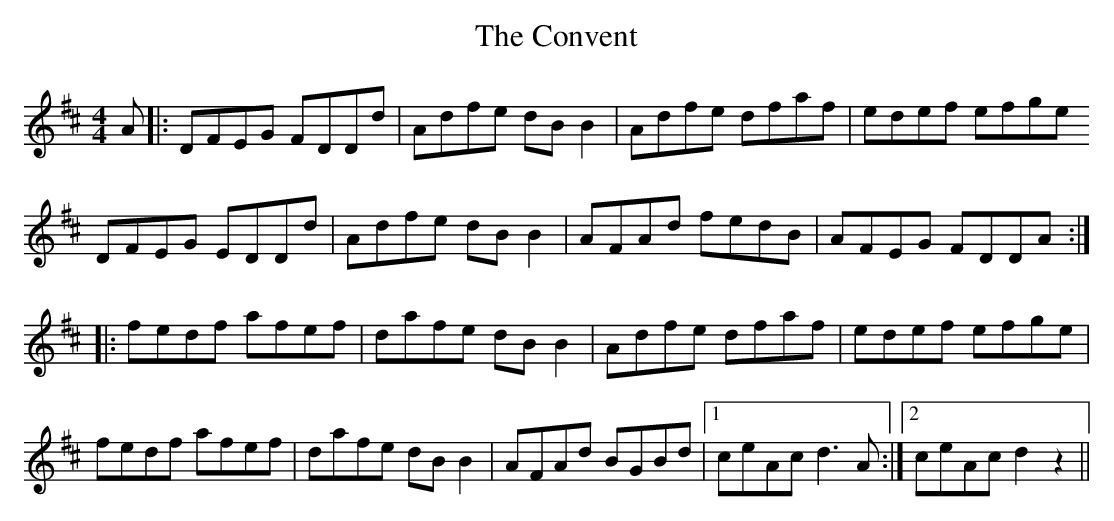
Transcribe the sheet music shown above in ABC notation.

X:1
T: The Convent
M: 4/4
L: 1/8
K: Dmaj
A|:DFEG FDDd|Adfe dBB2|Adfe dfaf|edef efge
DFEG EDDd|Adfe dBB2|AFAd fedB|AFEG FDDA:|
|:fedf afef|dafe dBB2|Adfe dfaf|edef efge|
fedf afef|dafe dBB2|AFAd BGBd|1 ceAc d3A:|2 ceAc d2z2||
